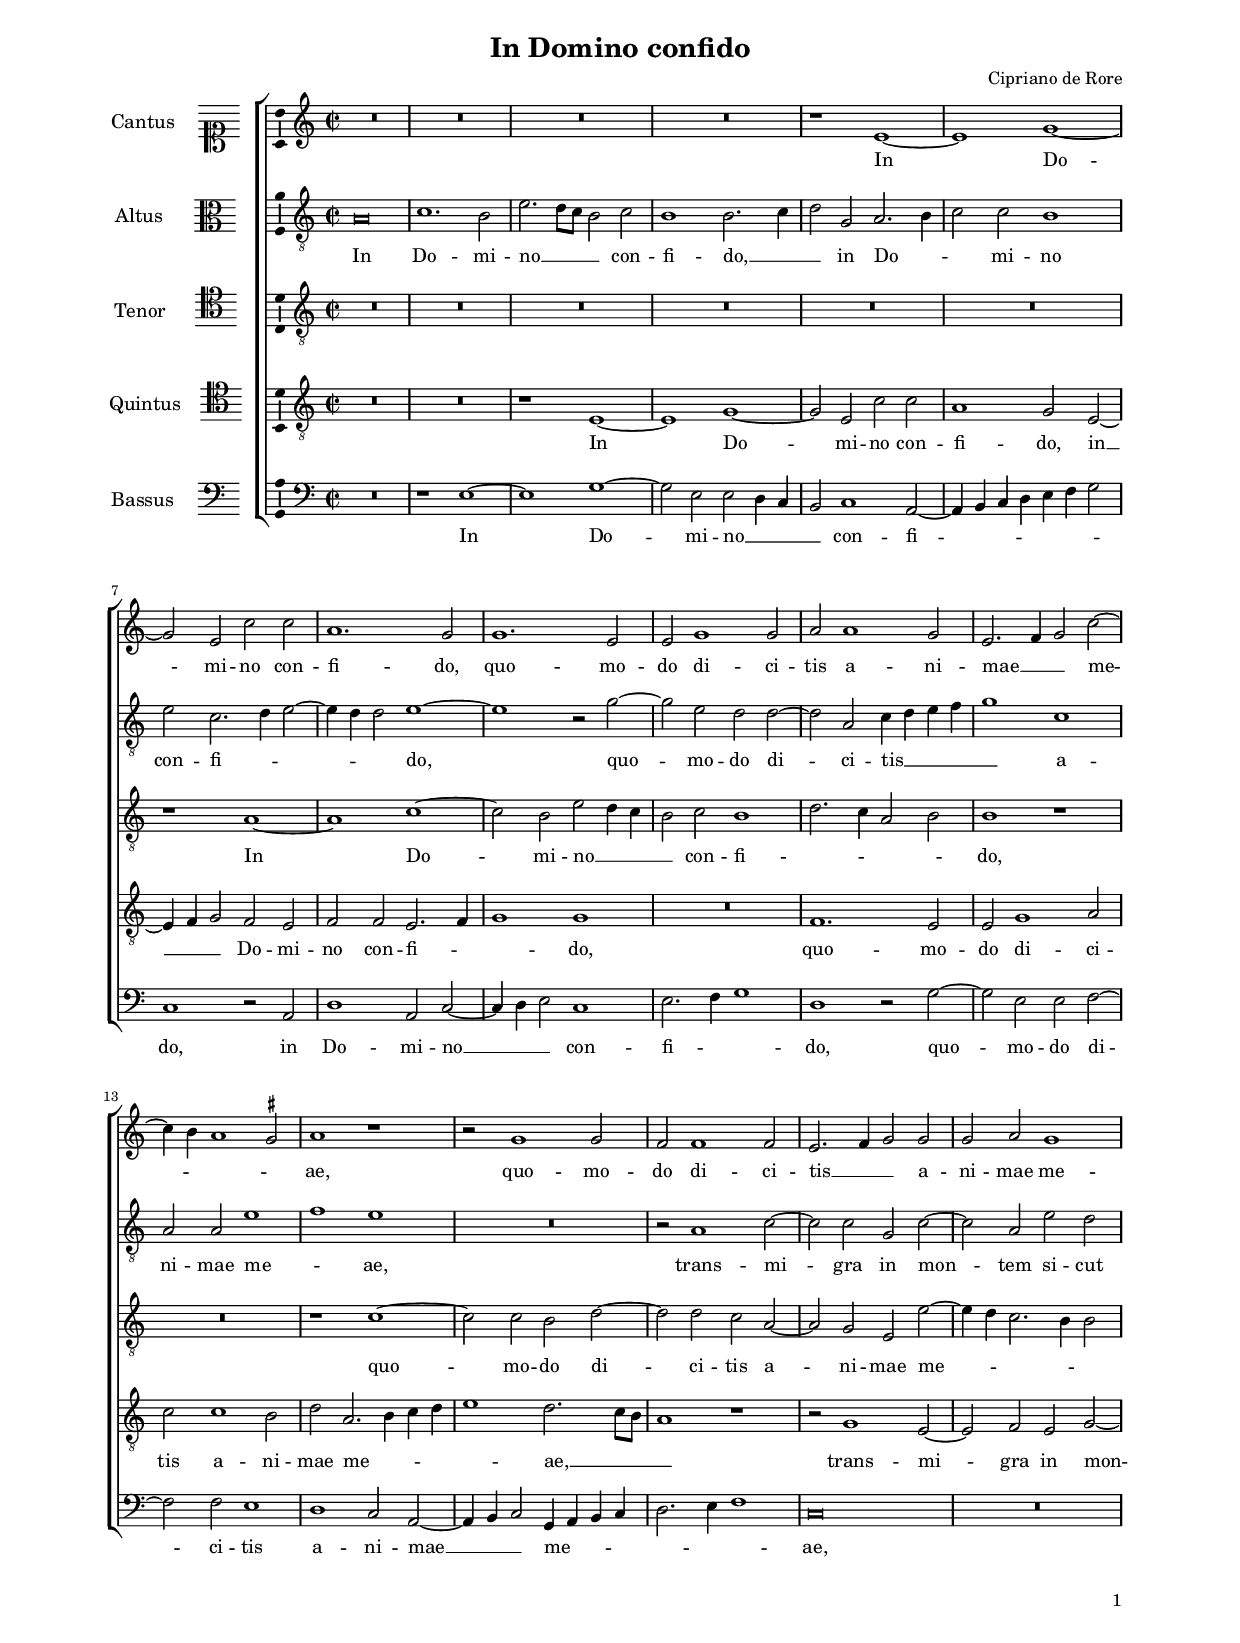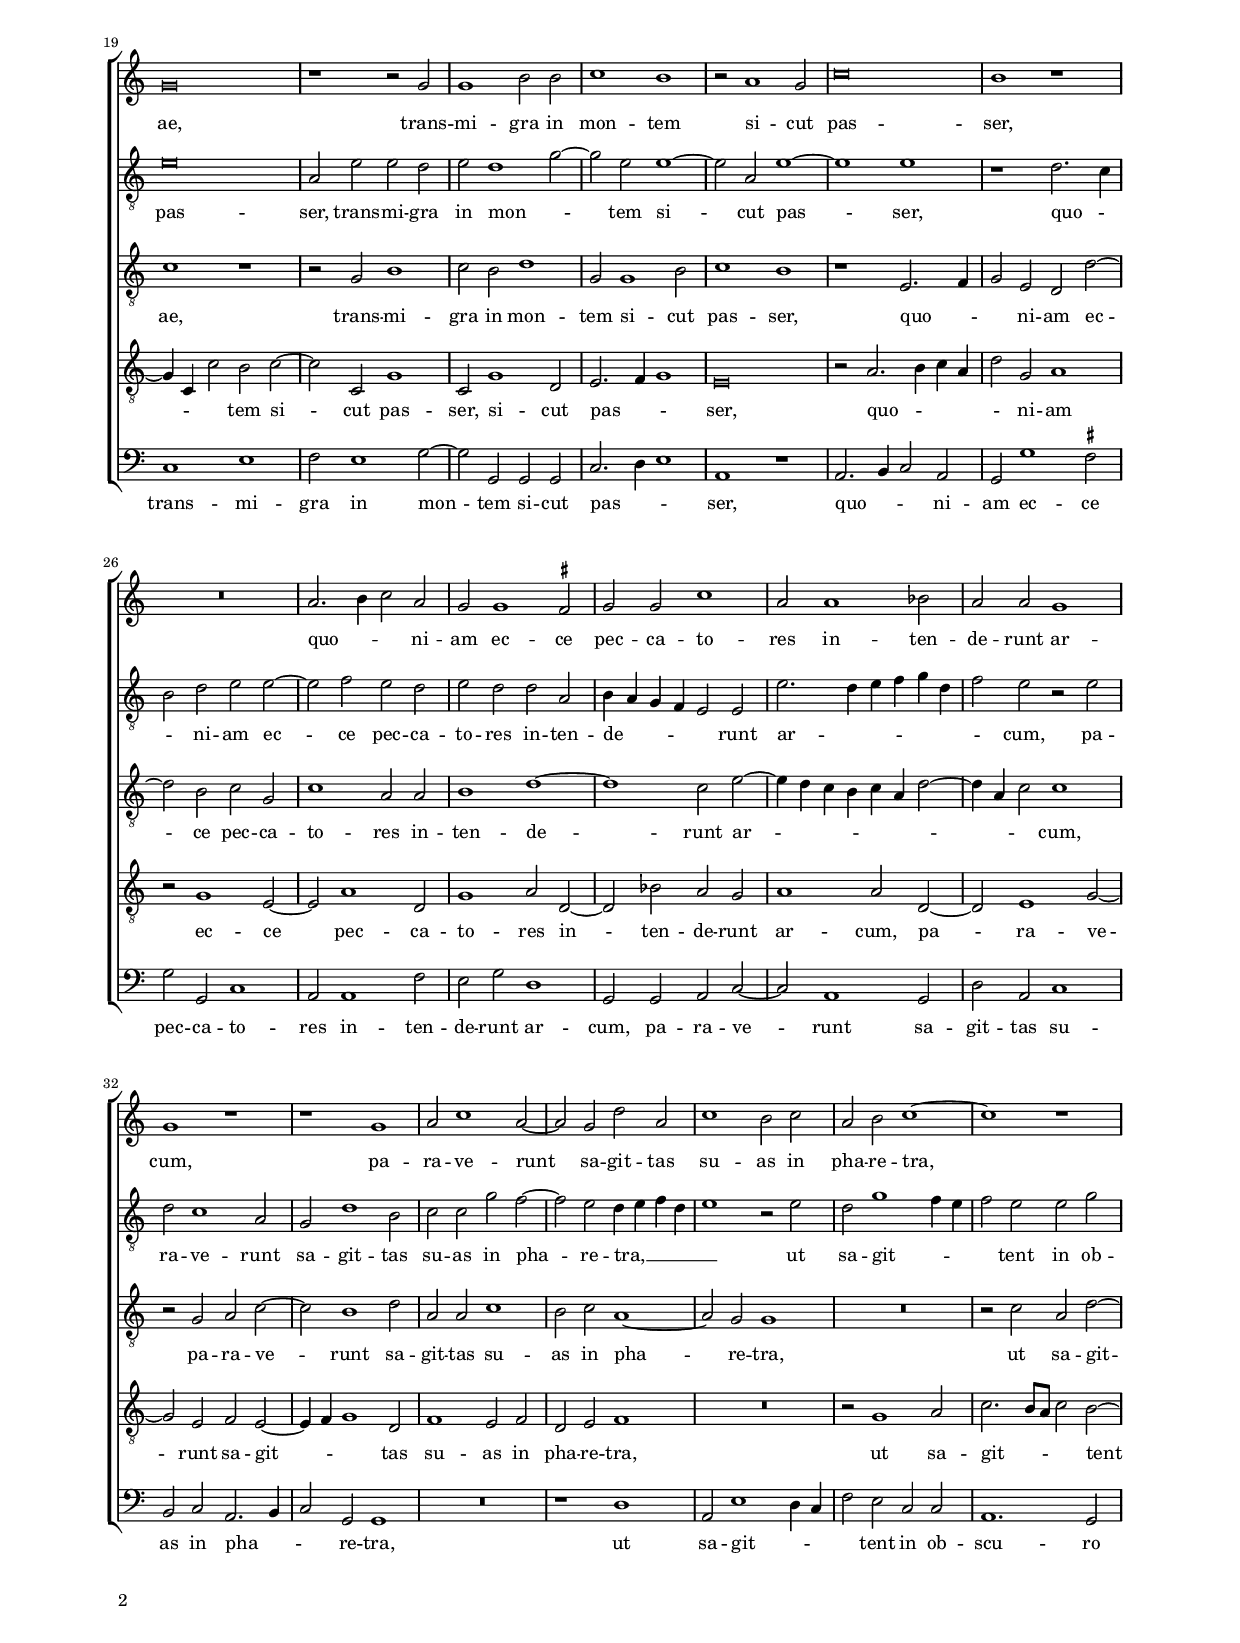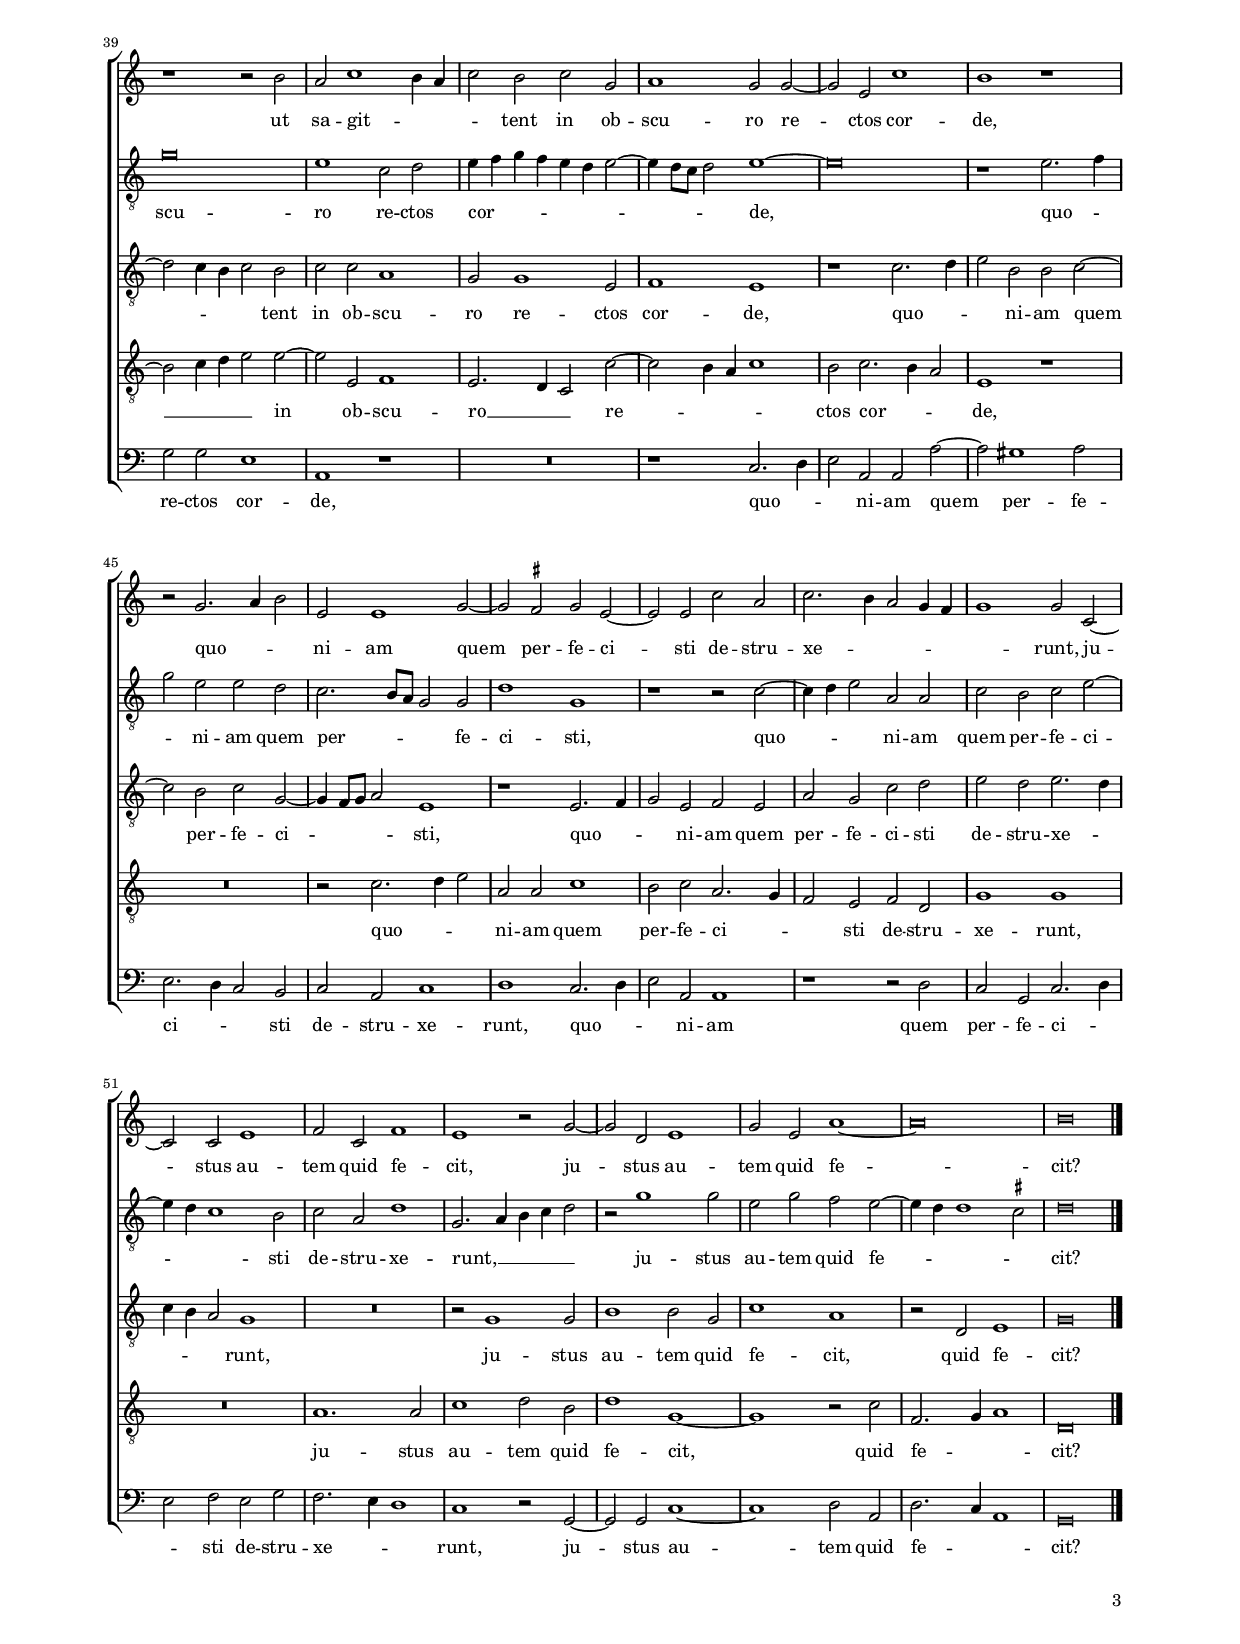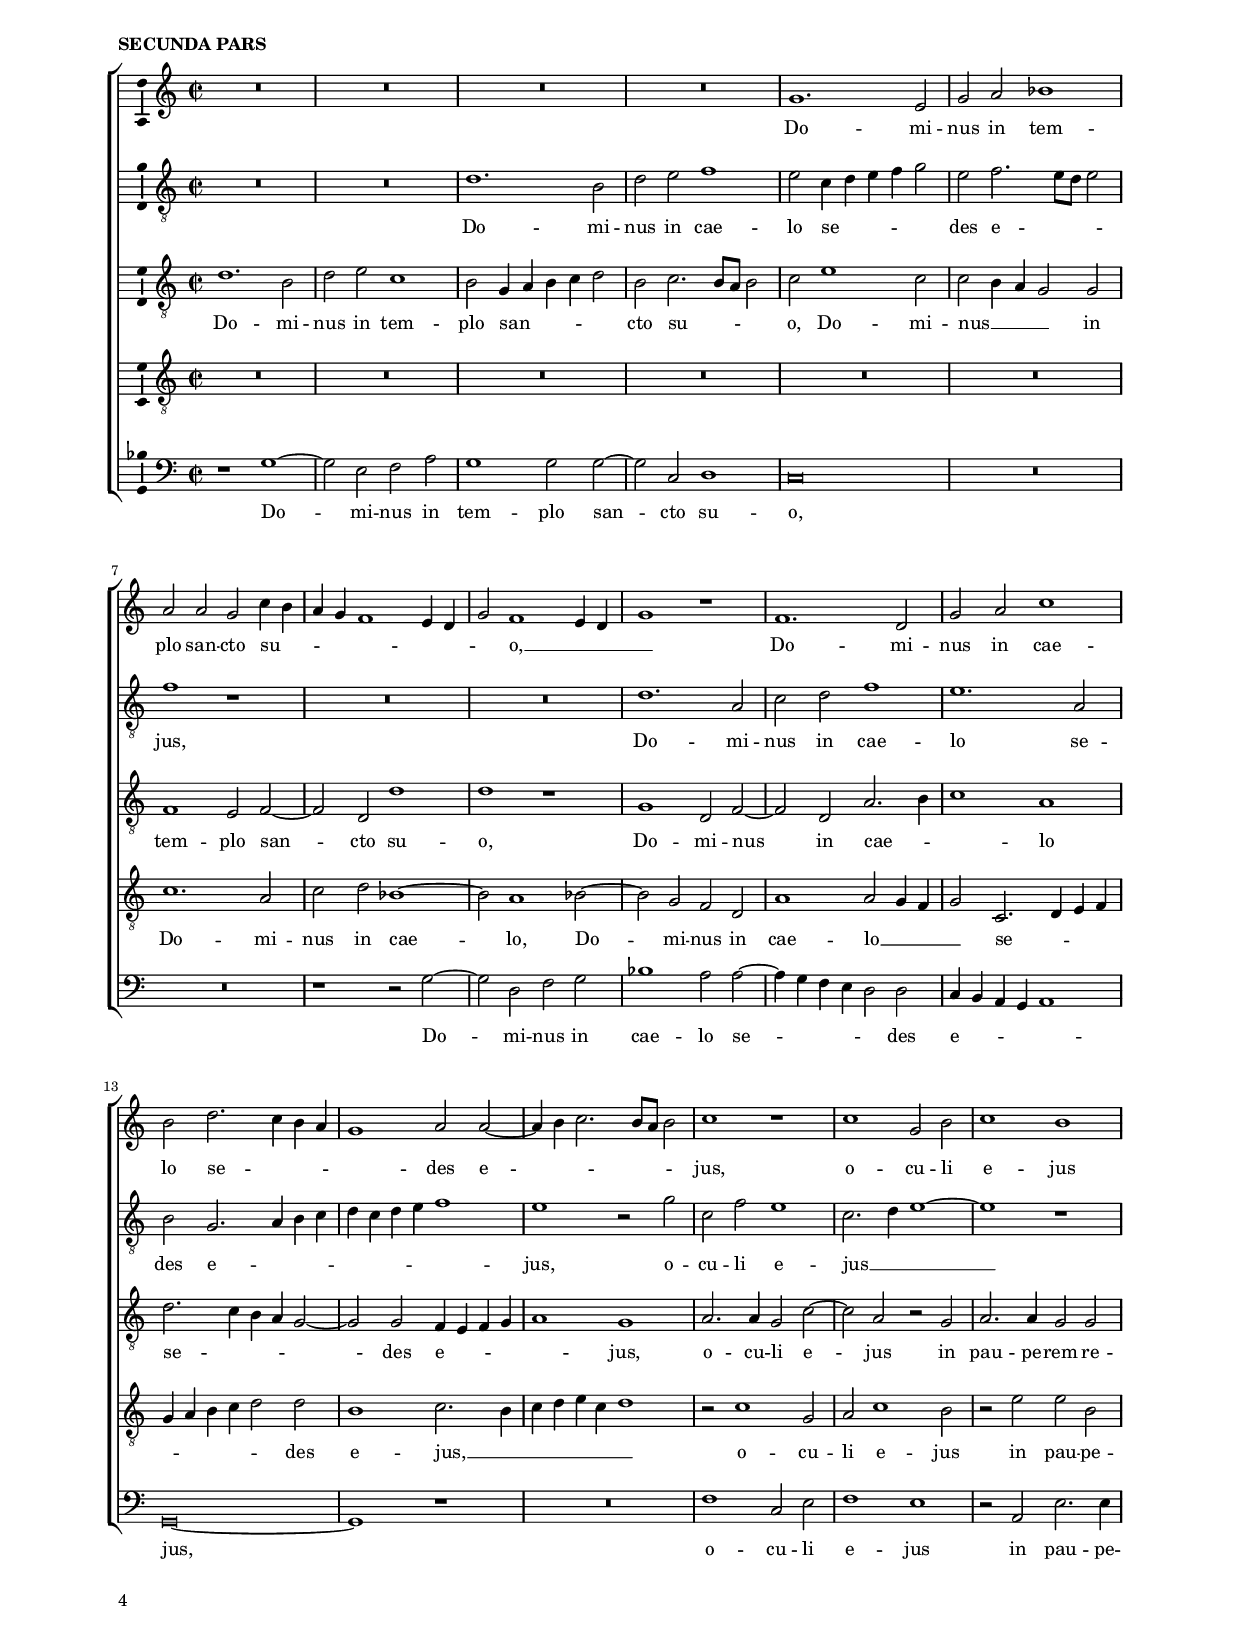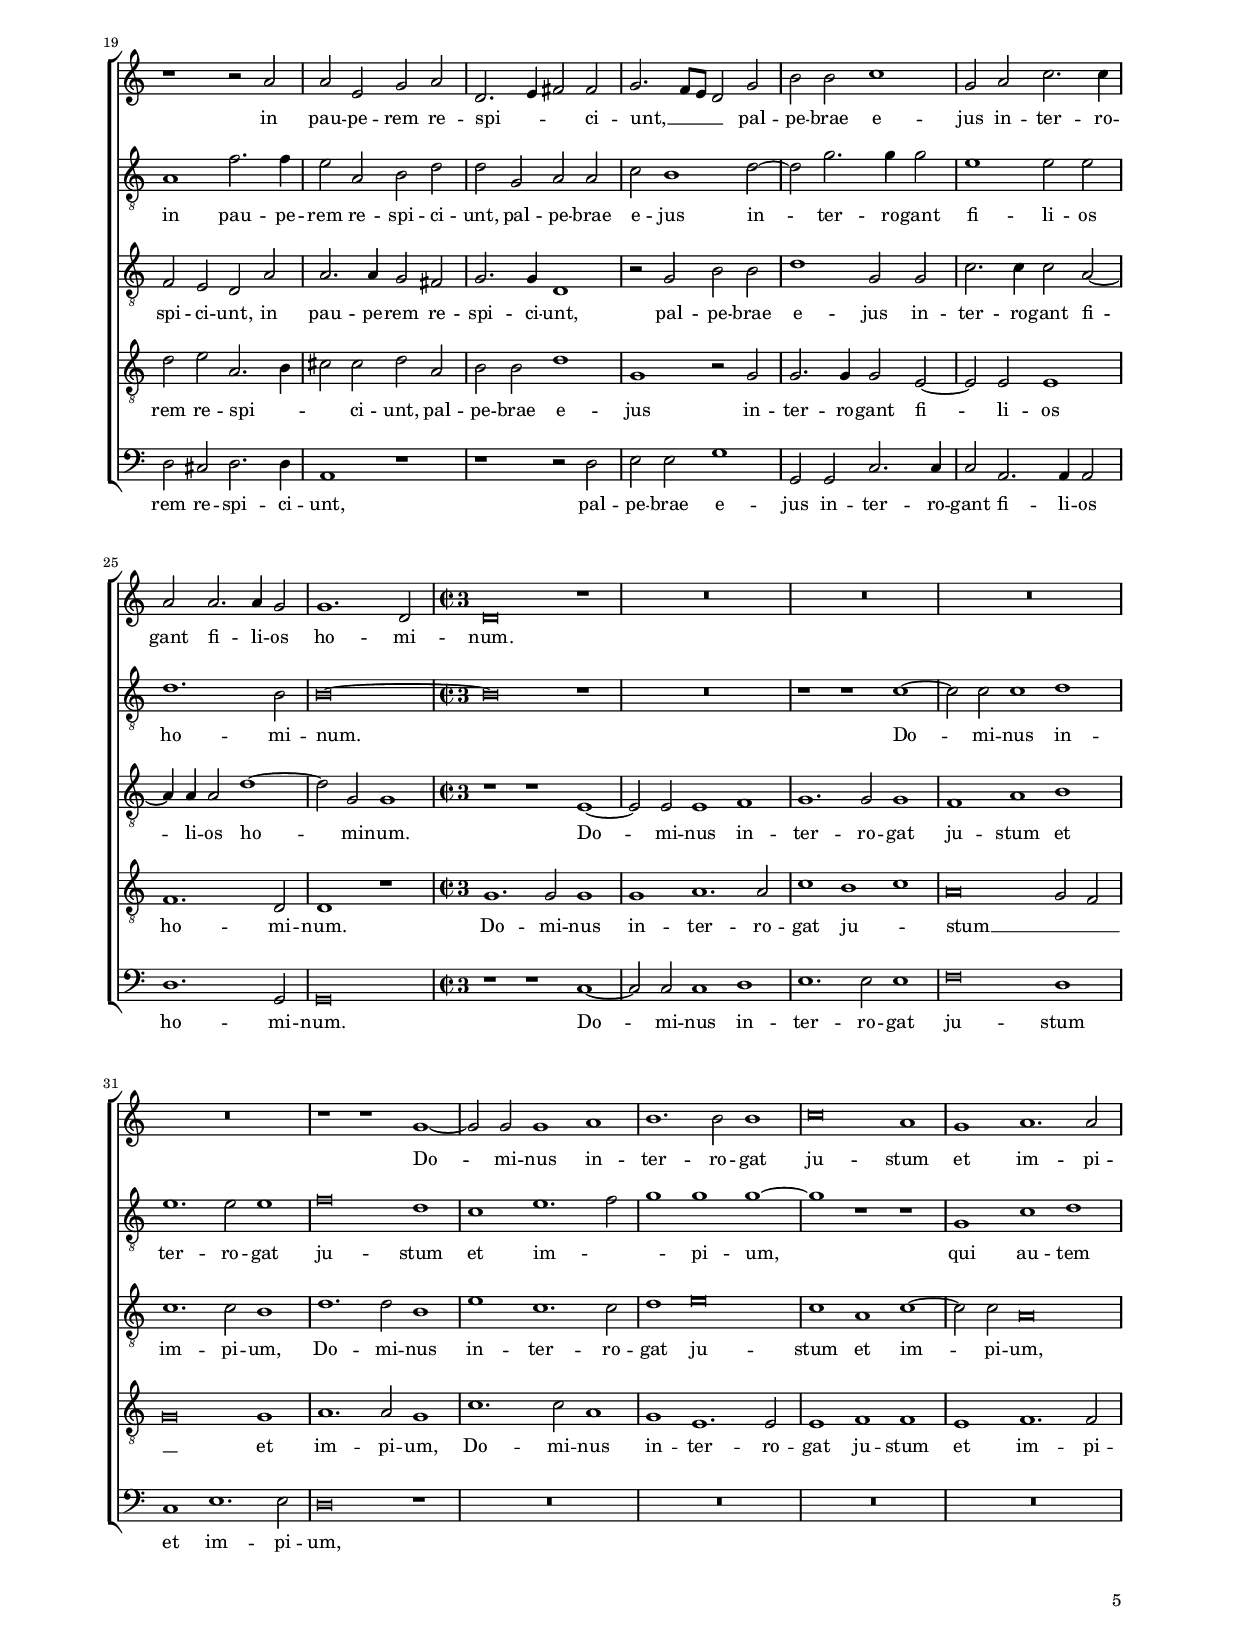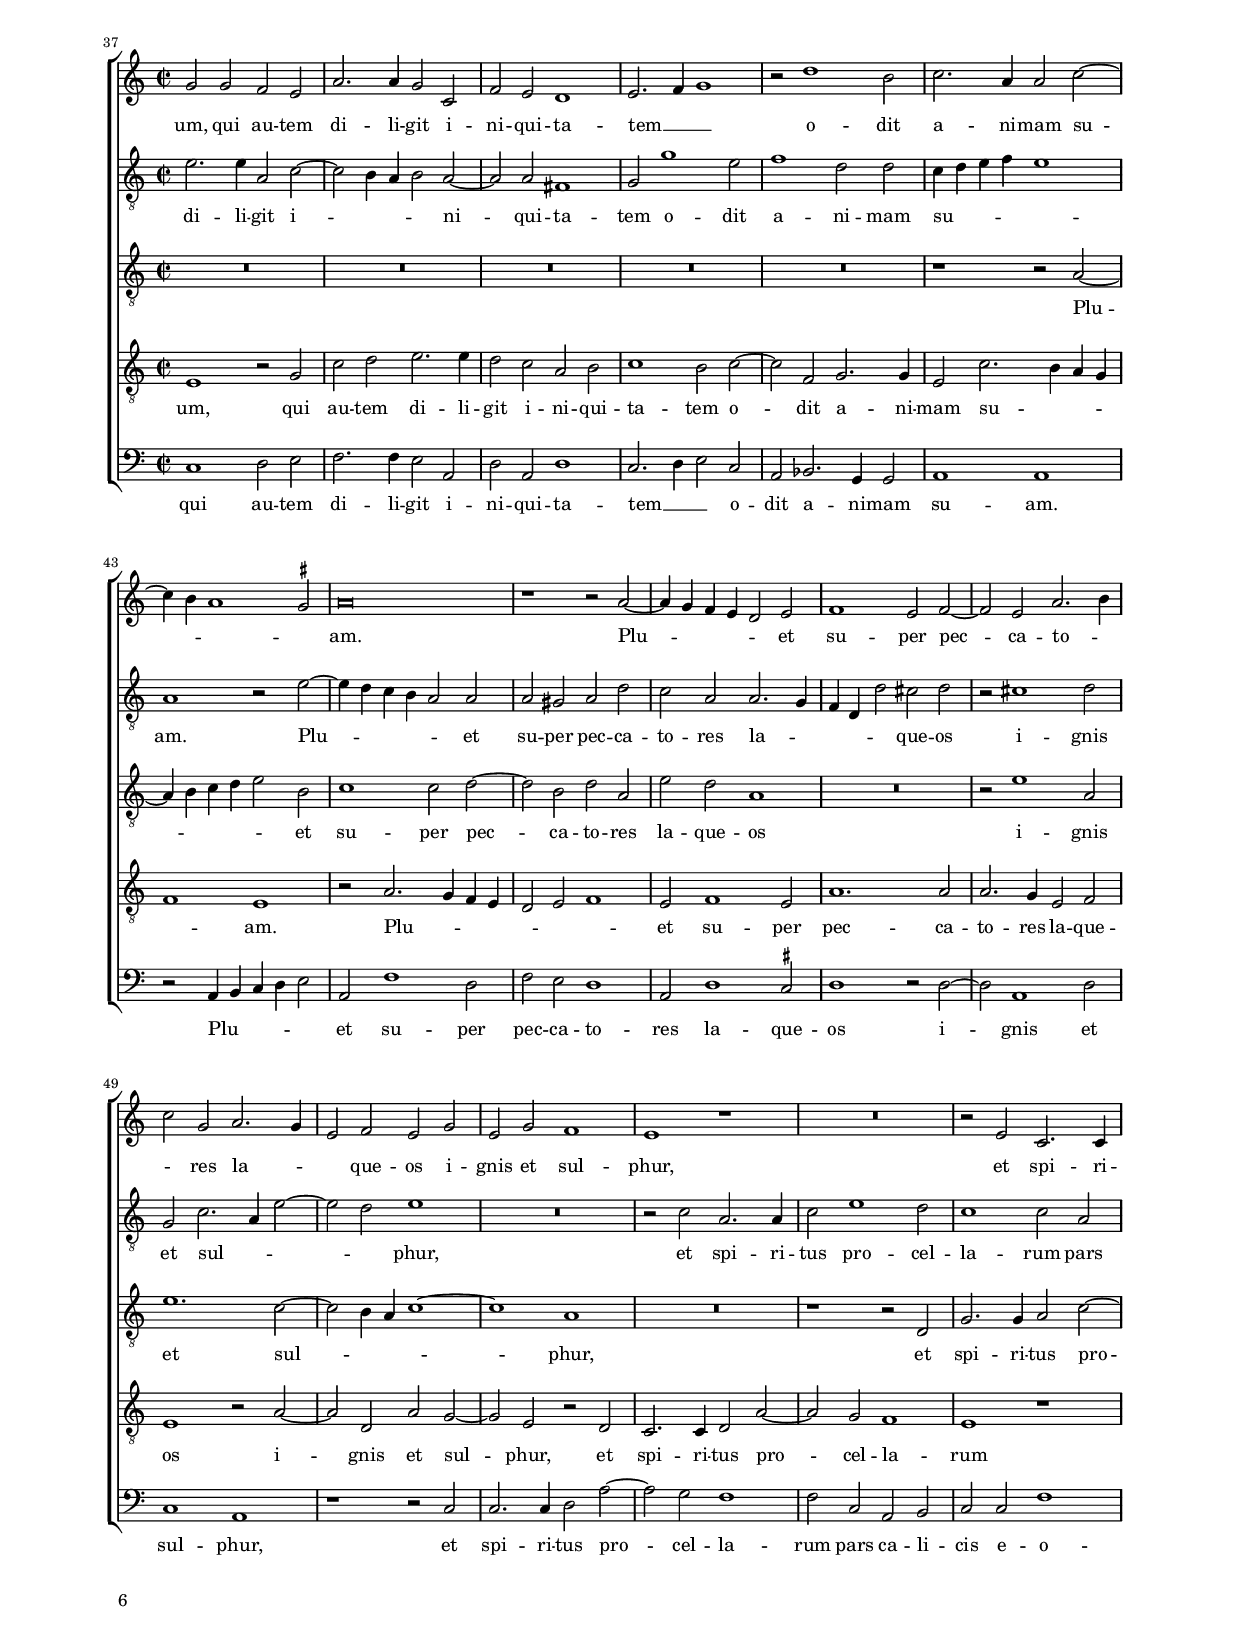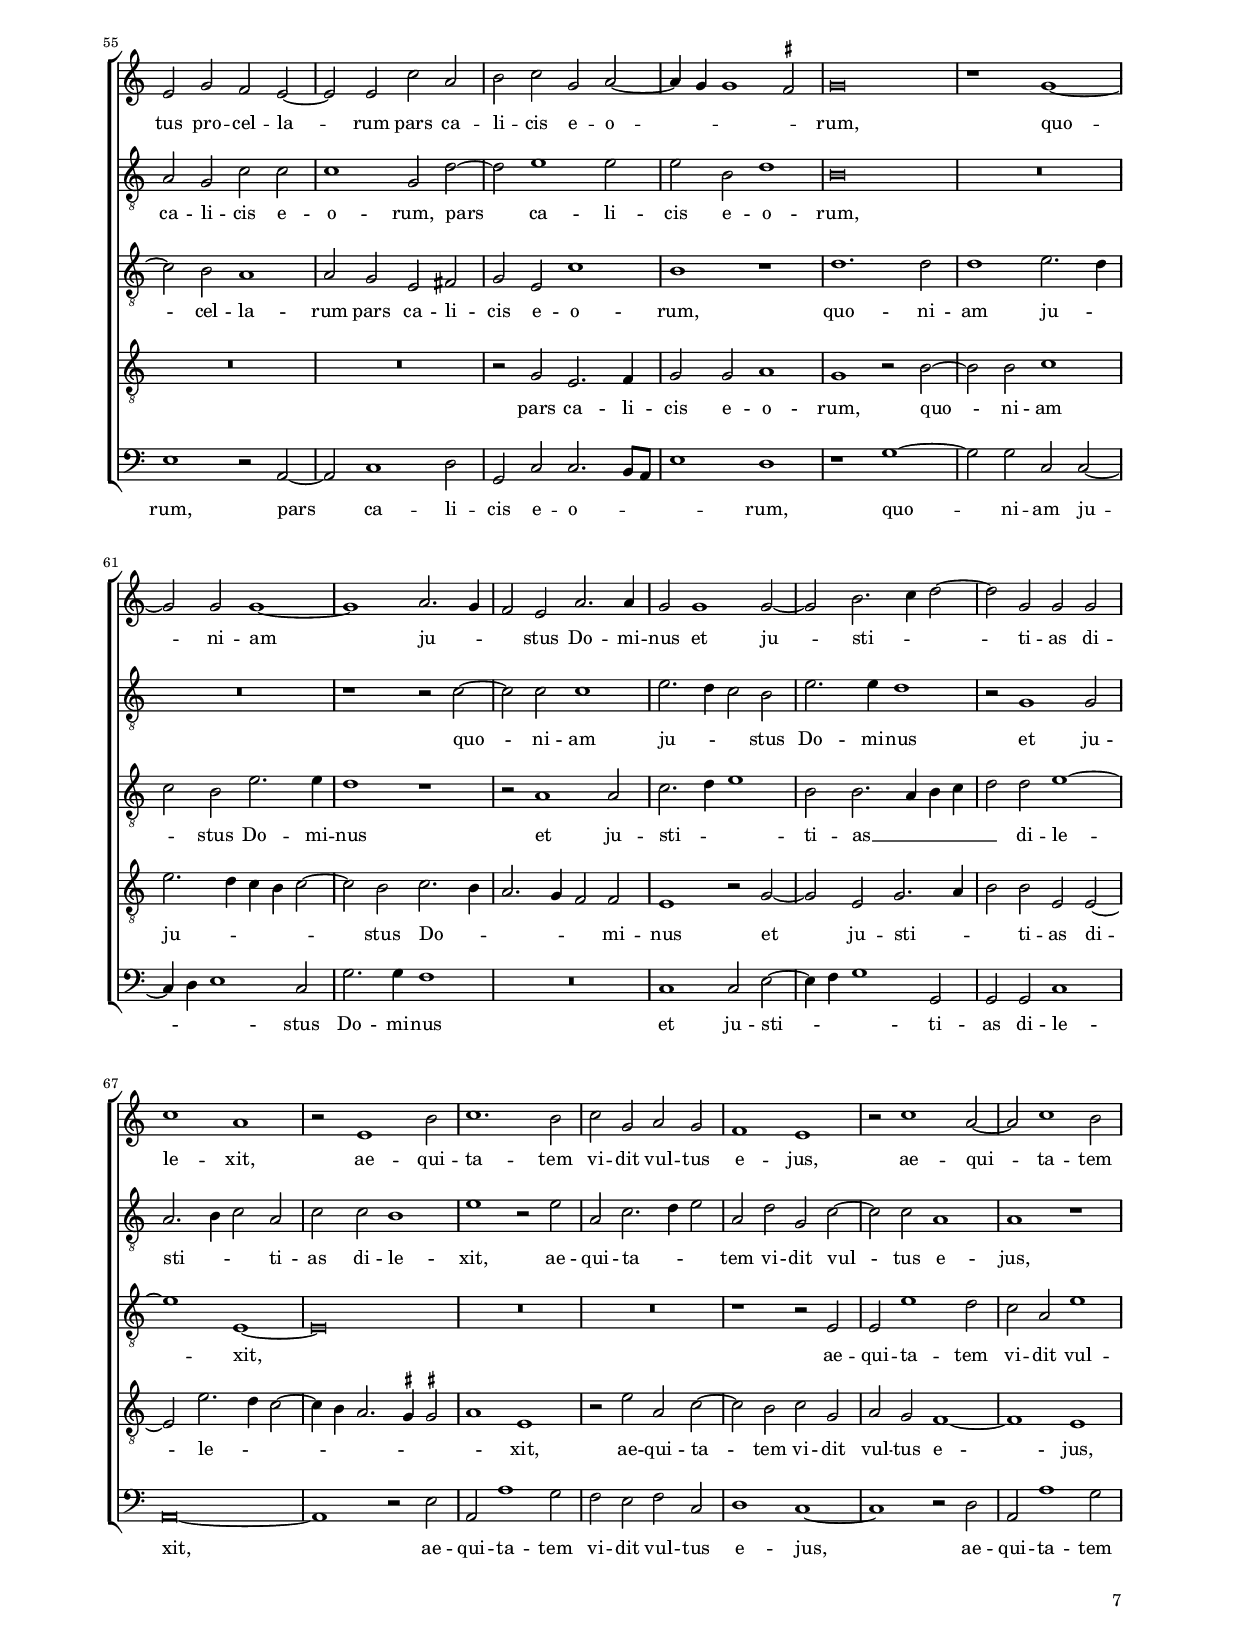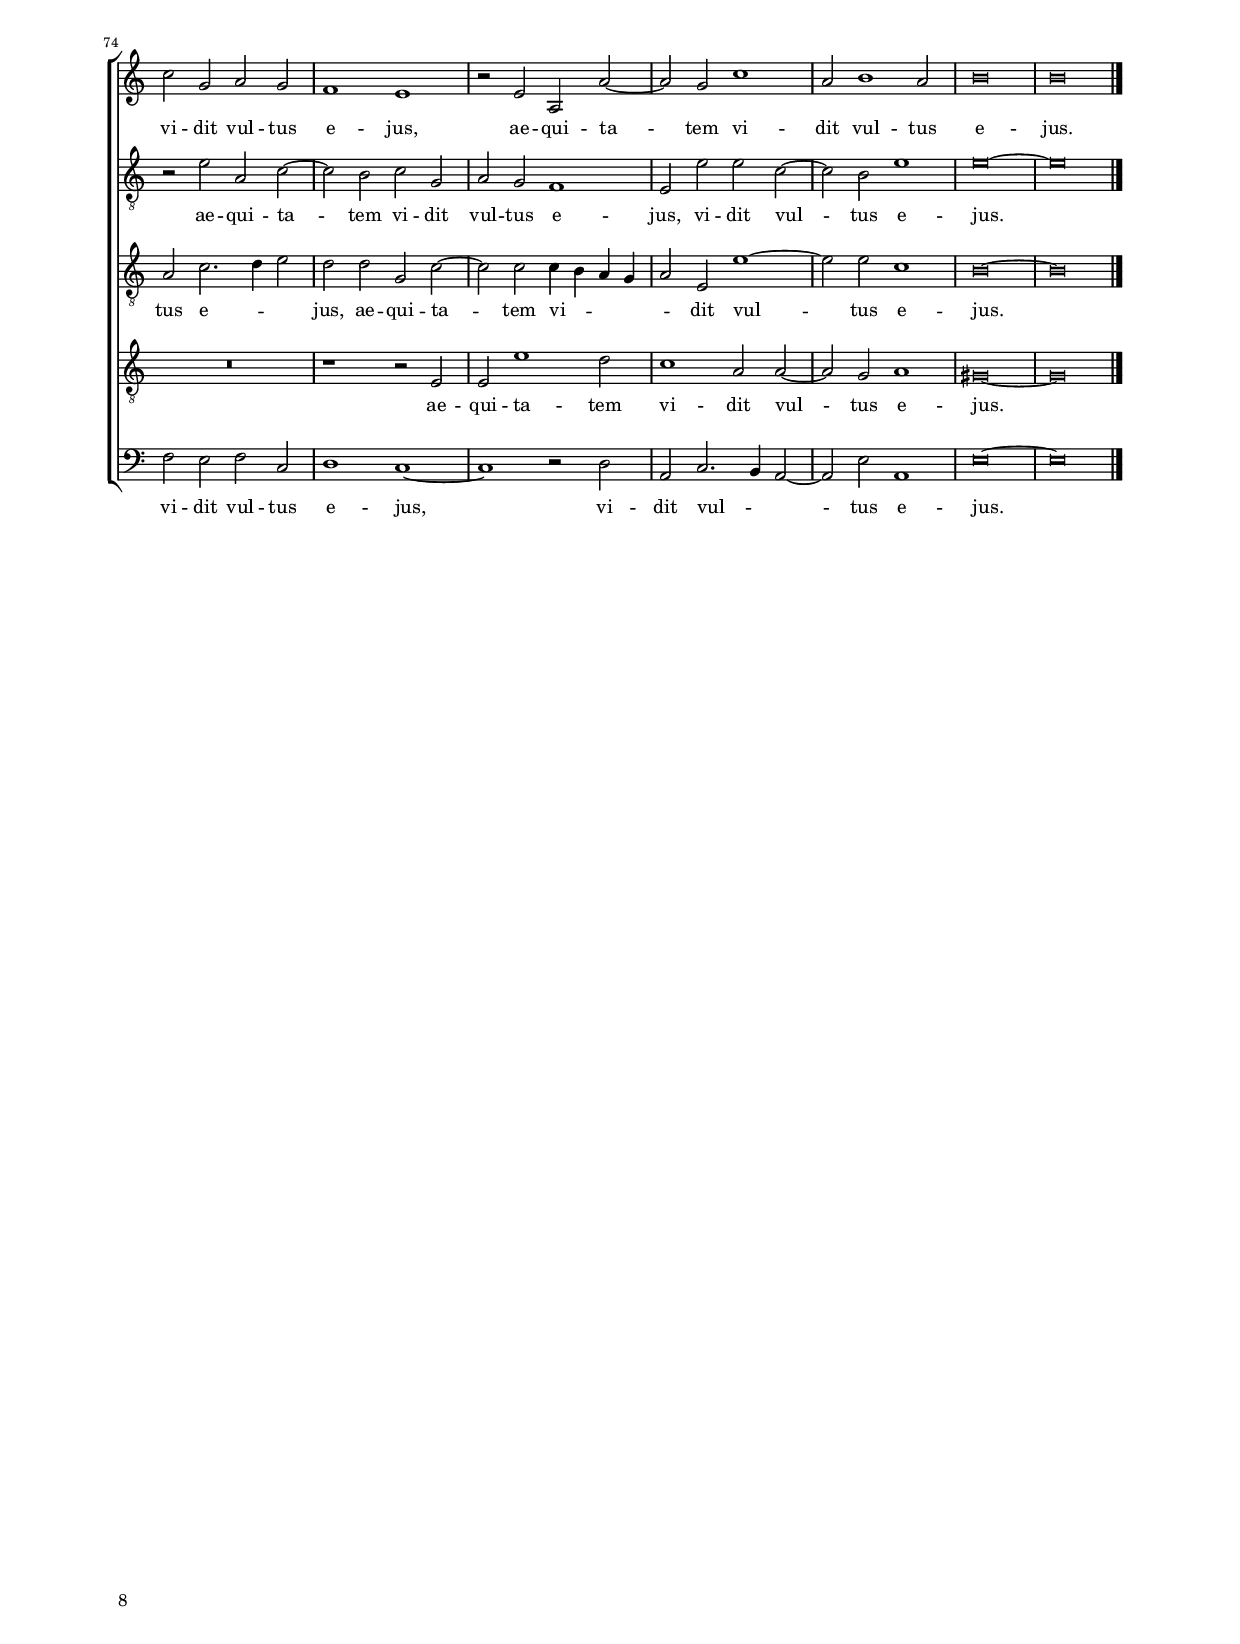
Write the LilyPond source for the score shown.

\header
{
  title="In Domino confido"
  composer="Cipriano de Rore"
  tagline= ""
}

\version "2.20.0"
\language deutsch
#(set-global-staff-size 15)
% #(set-default-paper-size "letter")
#(ly:set-option 'point-and-click #f)

	
	ficta = { \once \set suggestAccidentals = ##t }
	
	forget = #(define-music-function (music) (ly:music?) #{
		\accidentalStyle forget
		$music
		\accidentalStyle default
		#})
	
CutCThree = {
    %\newSpacingSection
    %\override Score.SpacingSpanner.common-shortest-duration = #(ly:make-moment 1 2)
  \once \override Staff.TimeSignature.stencil = #ly:text-interface::print
  \once \override Staff.TimeSignature.text =
    \markup {
      \override #'(baseline-skip . 2)
      \number {\musicglyph #"timesig.C22" \vcenter "3" }
    }
  \time 3/1
}
    

\paper
	{
	top-margin = 1.8 \cm
	bottom-margin = 1.2 \cm
	left-margin = 2 \cm
	right-margin = 2 \cm
	ragged-bottom = ##f
	ragged-last-bottom = ##t
	print-page-number = ##f
	score-system-spacing = #'((basic-distance . 16) (minimum-distance . 14) (padding . 5) (strechability . 150))
	system-system-spacing = #'((basic-distance . 16) (minimum-distance . 14) (padding . 5) (strechability . 150))
    oddFooterMarkup=\markup   \fill-line { "" \fromproperty #'page:page-number-string }
    evenFooterMarkup=\markup  \fill-line { \fromproperty #'page:page-number-string "" }
    last-bottom-spacing = #'((basic-distance . 12) (minimum-distance . 7) (padding . 4))
%	systems-per-page = 3
%	page-count = 6
%	min-systems-per-page = 3
	}

global = {
    % \set Staff.autoBeaming = ##f
	\key c \major
	\time 2/2 \set Score.measureLength = #(ly:make-moment 2/1)
    \set Score.tempoHideNote = ##t
    \tempo 2 = 90
    \skip 1*2*57 \bar "|."
	}
	

incipitcantus = \markup { \score {
	{
	\set Staff.instrumentName = \markup { \fontsize #1 "Cantus" }
	\key c \major
	\clef soprano
	s4 \bar ""
	}
	\layout  {
	raggedright = ##t
	indent = 1.8 \cm
	line-width = 2.5 \cm
	\context { \Staff \remove Time_signature_engraver }
	\override Staff.Clef.Y-extent = #'(0 . 0)
	}} \hspace #1 }
      
      
incipitaltus = \markup { \score {
	{
	\set Staff.instrumentName = \markup { \fontsize #1 "Altus" }
	\key c \major
	\clef alto
	s4 \bar ""
	}
	\layout  {
	raggedright = ##t
	indent = 1.8 \cm
	line-width = 2.5 \cm
	\context { \Staff \remove Time_signature_engraver }
	\override Staff.Clef.Y-extent = #'(0 . 0)
	}} \hspace #1 }


incipittenor = \markup { \score {
	{
	\set Staff.instrumentName = \markup { \fontsize #1 "Tenor" }
	\key c \major
	\clef tenor
	s4 \bar ""
	}
	\layout  {
	raggedright = ##t
	indent = 1.8 \cm
	line-width = 2.5 \cm
	\context { \Staff \remove Time_signature_engraver }
	\override Staff.Clef.Y-extent = #'(0 . 0)
	}} \hspace #1 }
      
      
incipitquintus = \markup { \score {
	{
	\set Staff.instrumentName = \markup { \fontsize #1 "Quintus" }
	\key c \major
	\clef tenor
	s4 \bar ""
	}
	\layout  {
	raggedright = ##t
	indent = 1.8 \cm
	line-width = 2.5 \cm
	\context { \Staff \remove Time_signature_engraver }
	\override Staff.Clef.Y-extent = #'(0 . 0)
	}} \hspace #1 }
      
      
incipitbassus = \markup { \score {
	{
	\set Staff.instrumentName = \markup { \fontsize #1 "Bassus" }
	\key c \major
	\clef bass
	s4 \bar ""
	}
	\layout  {
	raggedright = ##t
	indent = 1.8 \cm
	line-width = 2.5 \cm
	\context { \Staff \remove Time_signature_engraver }
	\override Staff.Clef.Y-extent = #'(0 . 0)
	}} \hspace #1 }


cantus =  \relative c''
	{
	R\breve
	R\breve
	R\breve
	R\breve
%5
	r1 e,~ |
	e1 g~
	g2 e c' c
	a1. g2
	g1. e2
%10
	e2 g1 g2 |
	a2 a1 g2
	e2. f4 g2 c~
	c4 h a1 \ficta gis2
	a1 r
%15
	r2 g1 g2 |
	f2 f1 f2
	e2. f4 g2 g
	g2 a g1
	g\breve
%20
	r1 r2 g |
	g1 h2 h
	c1 h
	r2 a1 g2
	c\breve
%25
	h1 r |
	R\breve
	a2. h4 c2 a
	g2 g1 \ficta fis2
	g2 g c1
%30
	a2 a1 b2 |
	a2 a g1
	g1 r
	r1 g
	a2 c1 a2~
%35
	a2 g d' a |
	c1 h2 c
	a2 h c1~
	c1 r
	r1 r2 h
%40
	a2 c1 h4 a |
	c2 h c g
	a1 g2 g~
	g2 e c'1
	h1 r
%45
	r2 g2. a4 h2 |
	e,2 e1 g2~
	g2 \ficta fis g2 e~
	e2 e c' a
	c2. h4 a2 g4 f
%50
	g1 g2 c,~ |
	c2 c e1
	f2 c f1
	e1 r2 g~
	g2 d e1
%55
	g2 e a1~ |
	a\breve
	h\breve |
	}


altus =  \relative c'
    {
	a\breve
	c1. h2
	e2. d8 c h2 c
	h1 h2. c4
%5
	d2 g, a2. h4 |
	c2 c h1
	e2 c2. d4 e2~
	e4 d d2 e1~
	e1 r2 g~
%10
	g2 e d d~ |
	d2 a c4 d e f
	g1 c,
	a2 a e'1
	f1 e
%15
	R\breve |
	r2 a,1 c2~
	c2 c g c~
	c2 a e' d
	e\breve
%20
	a,2 e' e d |
	e2 d1 g2~
	g2 e e1~
	e2 a, e'1~
	e1 e
%25
	r1 d2. c4 |
	h2 d e e~
	e2 f e d
	e2 d d a
	h4 a g f e2 e
%30
	e'2. d4 e f g d |
	f2 e r e
	d2 c1 a2
	g2 d'1 h2
	c2 c g' f~
%35
	f2 e d4 e f d |
	e1 r2 e
	d2 g1 f4 e
	f2 e e g
	g\breve
%40
	e1 c2 d |
	e4 f g f e d e2~
	e4 d8 c d2 e1~
	e\breve
	r1 e2. f4
%45
	g2 e e d |
	c2. h8 a g2 g
	d'1 g,
	r1 r2 c~
	c4 d e2 a, a
%50
	c2 h c e~ |
	e4 d c1 h2
	c2 a d1
	g,2. a4 h c d2
	r2 g1 g2
%55
	e2 g f e~ |
	e4 d d1 \ficta cis2
	d\breve |
	}


tenor =  \relative c'
	{
	R\breve
	R\breve
	R\breve
	R\breve
%5
	R\breve |
	R\breve
	r1 a~
	a1 c~
	c2 h e d4 c
%10
	h2 c h1 |
	d2. c4 a2 h
	h1 r
	R\breve
	r1 c~
%15
	c2 c h d~ |
	d2 d c a~
	a2 g e e'~
	e4 d c2. h4 h2
	c1 r
%20
	r2 g h1 |
	c2 h d1
	g,2 g1 h2
	c1 h
	r1 e,2. f4
%25
	g2 e d d'~ |
	d2 h c g
	c1 a2 a
	h1 d~
	d1 c2 e~
%30
	e4 d c h c a d2~ |
	d4 a c2 c1
	r2 g a c~
	c2 h1 d2
	a2 a c1
%35
	h2 c a1~ |
	a2 g g1
	R\breve
	r2 c a d~
	d2 c4 h c2 h
%40
	c2 c a1 |
	g2 g1 e2
	f1 e
	r1 c'2. d4
	e2 h h c~
%45
	c2 h c g~ |
	g4 f8 g a2 e1
	r1 e2. f4
	g2 e f e
	a2 g c d
%50
	e2 d e2. d4 |
	c4 h a2 g1
	R\breve
	r2 g1 g2
	h1 h2 g
%55
	c1 a |
	r2 d, e1
	g\breve |
	}


quintus  =  \relative c'
	{
	R\breve
	R\breve
	r1 e,~
	e1 g~
%5
	g2 e c' c |
	a1 g2 e~
	e4 f g2 f e
	f2 f e2. f4
	g1 g
%10
	R\breve |
	f1. e2
	e2 g1 a2
	c2 c1 h2
	d2 a2. h4 c d
%15
	e1 d2. c8 h |
	a1 r
	r2 g1 e2~
	e2 f e g~
	g4 c, c'2 h c~
%20
	c2 c, g'1 |
	c,2 g'1 d2
	e2. f4 g1
	e\breve
	r2 a2. h4 c a
%25
	d2 g, a1 |
	r2 g1 e2~
	e2 a1 d,2
	g1 a2 d,~
	d2 b' a g
%30
	a1 a2 d,~ |
	d2 e1 g2~
	g2 e f e~
	e4 f g1 d2
	f1 e2 f
%35
	d2 e f1 |
	R\breve
	r2 g1 a2
	c2. h8 a c2 h~
	h2 c4 d e2 e~
%40
	e2 e, f1 |
	e2. d4 c2 c'2~
	c2 h4 a c1
	h2 c2. h4 a2
	e1 r
%45
	R\breve |
	r2 c'2. d4 e2
	a,2 a c1
	h2 c a2. g4
	f2 e f d
%50
	g1 g |
	R\breve
	a1. a2
	c1 d2 h
	d1 g,~
%55
	g1 r2 c |
	f,2. g4 a1
	d,\breve |
	}


bassus  =  \relative c
	{
	R\breve
	r1 e~
	e1 g~
	g2 e e d4 c
%5
	h2 c1 a2~ |
	a4 h c d e f g2
	c,1 r2 a
	d1 a2 c~
	c4 d e2 c1
%10
	e2. f4 g1 |
	d1 r2 g~
	g2 e e f~
	f2 f e1
	d1 c2 a~
%15
	a4 h c2 g4 a h c |
	d2. e4 f1
	c\breve
	R\breve
	c1 e
%20
	f2 e1 g2~ |
	g2 g, g g
	c2. d4 e1
	a,1 r
	a2. h4 c2 a
%25
	g2 g'1 \ficta fis2 |
	g2 g, c1
	a2 a1 f'2
	e2 g d1
	g,2 g a c~
%30
	c2 a1 g2 |
	d'2 a c1
	h2 c a2. h4
	c2 g g1
	R\breve
%35
	r1 d' |
	a2 e'1 d4 c
	f2 e c c
	a1. g2
	g'2 g e1
%40
	a,1 r |
	R\breve
	r1 c2. d4
	e2 a, a a'~
	a2 gis1 a2
%45
	e2. d4 c2 h |
	c2 a c1
	d1 c2. d4
	e2 a, a1
	r1 r2 d
%50
	c2 g c2. d4 |
	e2 f e g
	f2. e4 d1
	c1 r2 g~
	g2 g c1~
%55
	c1 d2 a |
	d2. c4 a1
	g\breve |
	}


lyricscantus = \lyricmode {
	In Do -- mi -- no con -- fi -- do,
    quo -- mo -- do di -- ci -- tis a -- ni -- mae __ _ _ me -- _ _ _ ae,
    quo -- mo -- do di -- ci -- tis __ _ _ a -- ni -- mae me -- ae,
    trans -- mi -- gra in mon -- tem si -- cut pas -- ser,
    quo -- _ _ ni -- am ec -- ce pec -- ca -- to -- res in -- ten -- de -- runt ar -- cum,
    pa -- ra -- ve -- runt sa -- git -- tas su -- as in pha -- re -- tra,
    ut sa -- git -- _ _ _ tent in ob -- scu -- ro re -- ctos cor -- de,
    quo -- _ _ ni -- am quem per -- fe -- ci -- sti de -- stru -- xe -- _ _ _ _ _ runt,
    ju -- stus au -- tem quid fe -- cit,
    ju -- stus au -- tem quid fe -- cit?
	}


lyricsaltus = \lyricmode {
	In Do -- mi -- no __ _ _ _ con -- fi -- do, __ _ _
    in Do -- _ _ mi -- no con -- fi -- _ _ _ _ do,
    quo -- mo -- do di -- ci -- tis __ _ _ _ _ a -- ni -- mae me -- _ ae,
    trans -- mi -- gra in mon -- tem si -- cut pas -- ser,
    trans -- mi -- gra in mon -- _ tem si -- cut pas -- ser,
    quo -- _ _ ni -- am ec -- ce pec -- ca -- to -- res in -- ten -- de -- _ _ _ _ runt ar -- _ _ _ _ _ _ cum,
    pa -- ra -- ve -- runt sa -- git -- tas su -- as in pha -- re -- tra, __ _ _ _ _
    ut sa -- git -- _ _ _ tent in ob -- scu -- ro re -- ctos cor -- _ _ _ _ _ _ _ _ _ de,
    quo -- _ _ ni -- am quem per -- _ _ _ fe -- ci -- sti,
    quo -- _ _ ni -- am quem per -- fe -- ci -- _ _ sti de -- stru -- xe -- runt, __ _ _ _ _
    ju -- stus au -- tem quid fe -- _ _ _ cit?
	}


lyricstenor = \lyricmode {
	In Do -- mi -- no __ _ _ _ con -- fi -- _ _ _ _ do,
    quo -- mo -- do di -- ci -- tis a -- ni -- mae me -- _ _ _ _ ae,
    trans -- mi -- gra in mon -- tem si -- cut pas -- ser,
    quo -- _ _ ni -- am ec -- ce pec -- ca -- to -- res in -- ten -- de -- runt ar -- _ _ _ _ _ _ _ _ cum,
    pa -- ra -- ve -- runt sa -- git -- tas su -- as in pha -- re -- tra,
    ut sa -- git -- _ _ _ tent in ob -- scu -- ro re -- ctos cor -- de,
    quo -- _ _ ni -- am quem per -- fe -- ci -- _ _ _ sti,
    quo -- _ _ ni -- am quem per -- fe -- ci -- sti de -- stru -- xe -- _ _ _ _ runt,
    ju -- stus au -- tem quid fe -- cit,
    quid fe -- cit?
	}


lyricsquintus = \lyricmode {
	In Do -- mi -- no con -- fi -- do,
    in __ _ _ Do -- mi -- no con -- fi -- _ _ do,
    quo -- mo -- do di -- ci -- tis a -- ni -- mae me -- _ _ _ _ ae, __ _ _ _
    trans -- mi -- gra in mon -- _ _ tem si -- cut pas -- ser,
    si -- cut pas -- _ _ ser,
    quo -- _ _ _ _ ni -- am ec -- ce pec -- ca -- to -- res in -- ten -- de -- runt ar -- cum,
    pa -- ra -- ve -- runt sa -- git -- _ _ tas su -- as in pha -- re -- tra,
    ut sa -- git -- _ _ _ tent __ _ _ _ in ob -- scu -- ro __ _ _ re -- _ _ _ ctos cor -- _ _ de,
    quo -- _ _ ni -- am quem per -- fe -- ci -- _ _ sti de -- stru -- xe -- runt,
    ju -- stus au -- tem quid fe -- cit,
    quid fe -- _ _ cit?
	}


lyricsbassus = \lyricmode {
	In Do -- mi -- no __ _ _ _ con -- fi -- _ _ _ _ _ _ do,
    in Do -- mi -- no __ _ _ con -- fi -- _ _ do,
    quo -- mo -- do di -- ci -- tis a -- ni -- mae __ _ _ me -- _ _ _ _ _ _ ae,
    trans -- mi -- gra in mon -- tem si -- cut pas -- _ _ ser,
    quo -- _ _ ni -- am ec -- ce pec -- ca -- to -- res in -- ten -- de -- runt ar -- cum,
    pa -- ra -- ve -- runt sa -- git -- tas su -- as in pha -- _ _ re -- tra,
    ut sa -- git -- _ _ _ tent in ob -- scu -- ro re -- ctos cor -- de,
    quo -- _ _ ni -- am quem per -- fe -- ci -- _ _ sti de -- stru -- xe -- runt,
    quo -- _ _ ni -- am quem per -- fe -- ci -- _ _ sti de -- stru -- xe -- _ _ runt,
    ju -- stus au -- tem quid fe -- _ _ cit?
	}


\score
{  
	\transpose c c {
	\new ChoirStaff \with { \override StaffGrouper.staff-staff-spacing.basic-distance = #12 }
	<<

	\new Staff << \global
	\new Voice="v1" {
		\set Staff.instrumentName=\incipitcantus
		\set Staff.midiInstrument = "reed organ"
		\clef violin
		\cantus }
	\new Lyrics \lyricsto "v1" {\lyricscantus }
	>>


	\new Staff << \global
	\new Voice="v2" {
		\set Staff.instrumentName=\incipitaltus
		\set Staff.midiInstrument = "reed organ"
                \clef "G_8"
		\altus}
	\new Lyrics \lyricsto "v2" {\lyricsaltus }
	>>


	\new Staff << \global
	\new Voice="v3" {
		\set Staff.instrumentName=\incipittenor
		\set Staff.midiInstrument = "reed organ"
		\clef "G_8"
		\tenor }
	\new Lyrics \lyricsto "v3" {\lyricstenor }
	>>


	\new Staff << \global
	\new Voice="v5" {
		\set Staff.instrumentName=\incipitquintus
		\set Staff.midiInstrument = "reed organ"
		\clef "G_8"
		\quintus}
	\new Lyrics \lyricsto "v5" {\lyricsquintus }
	>>


	\new Staff << \global
	\new Voice="v4" {
		\set Staff.instrumentName=\incipitbassus
		\set Staff.midiInstrument = "reed organ"
		\clef bass
		\bassus }
	\new Lyrics \lyricsto "v4" {\lyricsbassus}
	>>

	>>
	} % transpose

	\layout
	{
	indent = 2.5 \cm
	\context { \Staff \override TimeSignature.break-visibility = #end-of-line-invisible }
	\context { \Lyrics \override VerticalAxisGroup.nonstaff-relatedstaff-spacing.padding = #1.4 }
%	\context { \Lyrics \override LyricText.font-size = #1 }
	\context { \Staff \consists "Ambitus_engraver" }
	\context { \Score \override BarNumber.padding = #2 }
	\context { \Voice \override NoteHead.style = #'baroque }
	}


\midi
	{
	}

}

%%%%%%%%%%%%%%%%%%%%  SECUNDA PARS %%%%%%%%%%%%%%%%%%%%


global = {
	\key c \major
	\time 2/2 \set Score.measureLength = #(ly:make-moment 2/1)
    \set Score.tempoHideNote = ##t
    \tempo 2 = 90
    \skip 1*2*26
    \CutCThree
    \tempo 1 = 135
    \skip 1*3*10
    \time 2/2 \set Score.measureLength = #(ly:make-moment 2/1)
    \tempo 2 = 90
    \skip 1*2*44 \bar "|."
	}


cantus =  \relative c''
	{
    R\breve    
	R\breve
	R\breve
	R\breve
%5
	g1. e2 |
	g2 a b1
	a2 a g c4 h
	a4 g f1 e4 d
	g2 f1 e4 d
%10
	g1 r |
	f1. d2
	g2 a c1
	h2 d2. c4 h a
	g1 a2 a~
%15
	a4 h c2. h8 a h2 |
	c1 r
	c1 g2 h
	c1 h
	r1 r2 a
%20
	a2 e g a |
	d,2. e4 fis2 fis
	g2. f8 e d2 g
	h2 h c1
	g2 a c2. c4
%25
	a2 a2. a4 g2 |
	g1. d2
% Triple time
	d\breve r1
	R\breve.
	R\breve.
%30
	R\breve. |
	R\breve.
	r1 r g~
	g2 g g1 a
	h1. h2 h1
%35
	c\breve a1 |
	g1 a1. a2
% End of triple time
	g2 g f e
	a2. a4 g2 c,
	f2 e d1 |
%40
    e2. f4 g1
	r2 d'1 h2
	c2. a4 a2 c~
	c4 h a1 \ficta gis2
	a\breve |
%45
    r1 r2 a~
	a4 g f e d2 e
	f1 e2 f~
	f2 e a2. h4
	c2 g a2. g4 |
%50
    e2 f e g
	e2 g f1
	e1 r
	R\breve
    r2 e c2. c4 |
%55
    e2 g f e~
	e2 e c' a
	h2 c g a~
	a4 g g1 \ficta fis2
	g\breve |
%60
    r1 g~
	g2 g g1~
	g1 a2. g4
	f2 e a2. a4
	g2 g1 g2~ |
%65
    g2 h2. c4 d2~
	d2 g, g g
	c1 a
	r2 e1 h'2
	c1. h2 |
%70
    c2 g a g
	f1 e
	r2 c'1 a2~
	a2 c1 h2
	c2 g a g |
%75
    f1 e
	r2 e a, a'~
	a2 g c1
	a2 h1 a2
	h\breve |
%80
    h\breve |
	}


altus =  \relative c'
    {
	R\breve
	R\breve
	d1. h2
	d2 e f1
%5
	e2 c4 d e f g2 |
	e2 f2. e8 d e2
	f1 r
	R\breve
	R\breve
%10
	d1. a2 |
	c2 d f1
	e1. a,2
	h2 g2. a4 h c
	d4 c d e f1
%15
	e1 r2 g |
	c,2 f e1
	c2. d4 e1~
	e1 r
	a,1 f'2. f4
%20
	e2 a, h d |
	d2 g, a a
	c2 h1 d2~
	d2 g2. g4 g2
	e1 e2 e
%25
	d1. h2 |
	h\breve~
% Triple time
	h\breve r1
	R\breve.
	r1 r c~
%30
	c2 c c1 d |
	e1. e2 e1
	f\breve d1
	c1 e1. f2
	g1 g g~
%35
	g1 r r |
	g,1 c d
% End of triple time
	e2. e4 a,2 c~
	c2 h4 a h2 a~
	a2 a fis1
%40
	g2 g'1 e2 |
	f1 d2 d
	c4 d e f e1
	a,1 r2 e'~
	e4 d c h a2 a
%45
	a2 gis a d |
	c2 a a2. g4
	f4 d d'2 cis d
	r2 cis1 d2
	g,2 c2. a4 e'2~
%50
	e2 d e1 |
	R\breve
	r2 c a2. a4
	c2 e1 d2
	c1 c2 a
%55
	a2 g c c |
	c1 g2 d'2~
	d2 e1 e2
	e2 h d1
	h\breve
%60
	R\breve |
	R\breve
	r1 r2 c2~
	c2 c c1
    e2. d4 c2 h
%65
	e2. e4 d1 |
    r2 g,1 g2
    a2. h4 c2 a
    c2 c h1
    e1 r2 e
%70
	a,2 c2. d4 e2 |
    a,2 d g,2 c2~
    c2 c2 a1
    a1 r1
    r2 e' a,2 c~
%75
	c2 h2 c2 g |
    a2 g f1
    e2 e' e2 c2~
    c2 h2 e1
	e\breve~ |
%80
	e\breve | 
	}


tenor =  \relative c'
	{
	d1. h2
	d2 e c1
	h2 g4 a h c d2
	h2 c2. h8 a h2
%5
	c2 e1 c2 |
	c2 h4 a g2 g
	f1 e2 f~
	f2 d d'1
	d1 r
%10
	g,1 d2 f~ |
	f2 d a'2. h4
	c1 a
	d2. c4 h a g2~
	g2 g f4 e f g
%15
	a1 g |
	a2. a4 g2 c~
	c2 a r g
	a2. a4 g2 g
	f2 e d a'
%20
	a2. a4 g2 fis |
	g2. g4 d1
	r2 g h h
	d1 g,2 g
	c2. c4 c2 a~
%25
	a4 a a2 d1~ |
	d2 g, g1
% Triple time
	r1 r e~
	e2 e e1 f
	g1. g2 g1
%30
	f1 a h |
	c1. c2 h1
	d1. d2 h1
	e1 c1. c2
	d1 e\breve
%35
	c1 a c~ |
	c2 c a\breve
% End of triple time
	R\breve
	R\breve
	R\breve
%40
	R\breve |
	R\breve
	r1 r2 a~
	a4 h c d e2 h
	c1 c2 d~
%45
	d2 h d a |
	e'2 d a1
	R\breve
	r2 e'1 a,2
	e'1. c2~
%50
	c2 h4 a c1~ |
	c1 a
	R\breve
	r1 r2 d,
	g2. g4 a2 c~
%55
	c2 h a1 |
	a2 g e fis
	g2 e c'1
	h1 r
	d1. d2
%60
	d1 e2. d4 |
	c2 h e2. e4
	d1 r
	r2 a1 a2
	c2. d4 e1
%65
	h2 h2. a4 h c |
	d2 d e1~
	e1 e,~
	e\breve
	R\breve
%70
	R\breve |
	r1 r2 e
	e2 e'1 d2
	c2 a e'1
	a,2 c2. d4 e2
%75
	d2 d g, c~ |
	c2 c c4 h a g
	a2 e e'1~
	e2 e c1
	h\breve~
%80
	h\breve |
	}


quintus  =  \relative c'
	{
	R\breve
	R\breve
	R\breve
	R\breve
%5
	R\breve |
	R\breve
	c1. a2
	c2 d b1~
	b2 a1 b2~
%10
	b2 g f d |
	a'1 a2 g4 f
	g2 c,2. d4 e f
	g4 a h c d2 d
	h1 c2. h4
%15
	c4 d e c d1 |
	r2 c1 g2
	a2 c1 h2
	r2 e e h
	d2 e a,2. h4
%20
	cis2 cis d a |
	h2 h d1
	g,1 r2 g
	g2. g4 g2 e~
	e2 e e1
%25
	f1. d2 |
	d1 r
% Triple time
	g1. g2 g1
	g1 a1. a2
	c1 h c
%30
	a\breve g2 f |
	g\breve g1
	a1. a2 g1
	c1. c2 a1
	g1 e1. e2
%35
	e1 f f |
	e1 f1. f2
% End of triple time
	e1 r2 g
	c2 d e2. e4
	d2 c a h
%40
	c1 h2 c~ |
	c2 f, g2. g4
	e2 c'2. h4 a g
	f1 e
	r2 a2. g4 f e
%45
	d2 e f1 |
	e2 f1 e2
	a1. a2
	a2. g4 e2 f
	e1 r2 a~
%50
	a2 d, a' g~ |
	g2 e r d
	c2. c4 d2 a'~
	a2 g f1
	e1 r
%55
	R\breve |
	R\breve
	r2 g e2. f4
	g2 g a1
	g1 r2 h~
%60
	h2 h c1 |
	e2. d4 c h c2~
	c2 h c2. h4
	a2. g4 f2 f
	e1 r2 g~
%65
	g2 e g2. a4 |
	h2 h e, e~
	e2 e'2. d4 c2~
	c4 h a2. \ficta gis4 \ficta gis!2
	a1 e
%70
	r2 e' a, c~ |
	c2 h c g
	a2 g f1~
	f1 e
	R\breve
%75
	r1 r2 e |
	e2 e'1 d2
	c1 a2 a~
	a2 g a1
	gis\breve~
%80
	gis\breve |
	}


bassus  =  \relative c
	{
	r1 g'~
	g2 e f a
	g1 g2 g~
	g2 c, d1
%5
	c\breve |
	R\breve
	R\breve
	r1 r2 g'~
	g2 d f g
%10
	b1 a2 a~ |
	a4 g f e d2 d
	c4 h a g a1
	g\breve~
	g1 r
%15
	R\breve |
	f'1 c2 e
	f1 e
	r2 a, e'2. e4
	d2 cis d2. d4
%20
	a1 r |
	r1 r2 d
	e2 e g1
	g,2 g c2. c4
	c2 a2. a4 a2
%25
	d1. g,2 |
	g\breve
% Triple time
	r1 r c~
	c2 c c1 d
	e1. e2 e1
%30
	f\breve d1 |
	c1 e1. e2
	d\breve r1
	R\breve.
	R\breve.
%35
	R\breve. |
	R\breve.
% End of triple time
	c1 d2 e
	f2. f4 e2 a,
	d2 a d1
%40
	c2. d4 e2 c |
	a2 b2. g4 g2
	a1 a
	r2 a4 h c d e2
	a,2 f'1 d2
%45
	f2 e d1 |
	a2 d1 \ficta cis2
	d1 r2 d~
	d2 a1 d2
	c1 a
%50
	r1 r2 c |
	c2. c4 d2 a'~
	a2 g f1
	f2 c a h
	c2 c f1
%55
	e1 r2 a,~ |
	a2 c1 d2
	g,2 c c2. h8 a
	e'1 d
	r1 g~
%60
	g2 g c, c~ |
	c4 d e1 c2
	g'2. g4 f1
	R\breve
	c1 c2 e~
%65
	e4 f g1 g,2 |
	g2 g c1
	a\breve~
	a1 r2 e'
	a,2 a'1 g2
%70
	f2 e f c |
	d1 c~
	c1 r2 d
	a2 a'1 g2
	f2 e f c
%75
	d1 c~ |
	c1 r2 d
	a2 c2. h4 a2~
	a2 e' a,1
	e'\breve~
%80
	e\breve |
	}


lyricscantus = \lyricmode {
	Do -- mi -- nus in tem -- plo san -- cto su -- _ _ _ _ _ _ _ o, __ _ _ _
    Do -- mi -- nus in cae -- lo se -- _ _ _ _ des e -- _ _ _ _ _ jus,
    o -- cu -- li e -- jus in pau -- pe -- rem re -- spi -- _ _ ci -- unt, __ _ _ _ 
    pal -- pe -- brae e -- jus in -- ter -- ro -- gant fi -- li -- os ho -- mi -- num.
    Do -- mi -- nus in -- ter -- ro -- gat ju -- stum et im -- pi -- um,
    qui au -- tem di -- li -- git i -- ni -- qui -- ta -- tem __ _ _ o -- dit a -- ni -- mam su -- _ _ _ am.
    Plu -- _ _ _ _ et su -- per pec -- ca -- to -- _ _ res la -- _ _ que -- os i -- gnis et sul -- phur,
    et spi -- ri -- tus pro -- cel -- la -- rum pars ca -- li -- cis e -- o -- _ _ _ rum,
    quo -- ni -- am ju -- _ _ stus Do -- mi -- nus
    et ju -- sti -- _ _ ti -- as di -- le -- xit,
    ae -- qui -- ta -- tem vi -- dit vul -- tus e -- jus,
    ae -- qui -- ta -- tem vi -- dit vul -- tus e -- jus,
    ae -- qui -- ta -- tem vi -- dit vul -- tus e -- jus.
	}


lyricsaltus = \lyricmode {
	Do -- mi -- nus in cae -- lo se -- _ _ _ _ des e -- _ _ _ jus,
    Do -- mi -- nus in cae -- lo se -- des e -- _ _ _ _ _ _ _ _ jus,
    o -- cu -- li e -- jus __ _ _ in pau -- pe -- rem re -- spi -- ci -- unt,
    pal -- pe -- brae e -- jus in -- ter -- ro -- gant fi -- li -- os ho -- mi -- num.
    Do -- mi -- nus in -- ter -- ro -- gat ju -- stum et im -- _ _ pi -- um,
    qui au -- tem di -- li -- git i -- _ _ _ ni -- qui -- ta -- tem o -- dit a -- ni -- mam su -- _ _ _ _ am.
    Plu -- _ _ _ _ et su -- per pec -- ca -- to -- res la -- _ _ _ _ que -- os i -- gnis et sul -- _ _ _ phur,
    et spi -- ri -- tus pro -- cel -- la -- rum pars ca -- li -- cis e -- o -- rum,
    pars ca -- li -- cis e -- o -- rum,
    quo -- ni -- am ju -- _ _ stus Do -- mi -- nus
    et ju -- sti -- _ _ ti -- as di -- le -- xit,
    ae -- qui -- ta -- _ _ tem vi -- dit vul -- tus e -- jus,
    ae -- qui -- ta -- tem vi -- dit vul -- tus e -- jus,
    vi -- dit vul -- tus e -- jus.
	}


lyricstenor = \lyricmode {
	Do -- mi -- nus in tem -- plo san -- _ _ _ _ cto su -- _ _ _ o,
    Do -- mi -- nus __ _ _ _ in tem -- plo san -- cto su -- o,
    Do -- mi -- nus in cae -- _ _ lo se -- _ _ _ _ des e -- _ _ _ _ jus,
    o -- cu -- li e -- jus in pau -- pe -- rem re -- spi -- ci -- unt,
    in pau -- pe -- rem re -- spi -- ci -- unt,
    pal -- pe -- brae e -- jus in -- ter -- ro -- gant fi -- li -- os ho -- mi -- num.
    Do -- mi -- nus in -- ter -- ro -- gat ju -- stum et im -- pi -- um,
    Do -- mi -- nus in -- ter -- ro -- gat ju -- stum et im -- pi -- um,
    Plu -- _ _ _ _ et su -- per pec -- ca -- to -- res la -- que -- os i -- gnis et sul -- _ _ _ phur,
    et spi -- ri -- tus pro -- cel -- la -- rum pars ca -- li -- cis e -- o -- rum,
    quo -- ni -- am ju -- _ _ stus Do -- mi -- nus
    et ju -- sti -- _ _ ti -- as __ _ _ _ _ di -- le -- xit,
    ae -- qui -- ta -- tem vi -- dit vul -- tus e -- _ _ jus,
    ae -- qui -- ta -- tem vi -- _ _ _ _ dit vul -- tus e -- jus.
	}


lyricsquintus = \lyricmode {
	Do -- mi -- nus in cae -- lo,
    Do -- mi -- nus in cae -- lo __ _ _ _ se -- _ _ _ _ _ _ _ _ des e -- jus, __ _ _ _ _ _ _
    o -- cu -- li e -- jus in pau -- pe -- rem re -- spi -- _ _ ci -- unt,
    pal -- pe -- brae e -- jus in -- ter -- ro -- gant fi -- li -- os ho -- mi -- num.
    Do -- mi -- nus in -- ter -- ro -- gat ju -- _ stum __ _ _ _ et im -- pi -- um,
    Do -- mi -- nus in -- ter -- ro -- gat ju -- stum et im -- pi -- um,
    qui au -- tem di -- li -- git i -- ni -- qui -- ta -- tem o -- dit a -- ni -- mam su -- _ _ _ _ am.
    Plu -- _ _ _ _ _ _ et su -- per pec -- ca -- to -- res la -- que -- os i -- gnis et sul -- phur,
    et spi -- ri -- tus pro -- cel -- la -- rum pars ca -- li -- cis e -- o -- rum,
    quo -- ni -- am ju -- _ _ _ _ stus Do -- _ _ _ _ mi -- nus
    et ju -- sti -- _ _ ti -- as di -- le -- _ _ _ _ _ _ _ xit,
    ae -- qui -- ta -- tem vi -- dit vul -- tus e -- jus,
    ae -- qui -- ta -- tem vi -- dit vul -- tus e -- jus.
	}


lyricsbassus = \lyricmode {
	Do -- mi -- nus in tem -- plo san -- cto su -- o,
    Do -- mi -- nus in cae -- lo se -- _ _ _ _ des e -- _ _ _ _ jus,
    o -- cu -- li e -- jus in pau -- pe -- rem re -- spi -- ci -- unt,
    pal -- pe -- brae e -- jus in -- ter -- ro -- gant fi -- li -- os ho -- mi -- num.
    Do -- mi -- nus in -- ter -- ro -- gat ju -- stum et im -- pi -- um,
    qui au -- tem di -- li -- git i -- ni -- qui -- ta -- tem __ _ _ o -- dit a -- ni -- mam su -- am.
    Plu -- _ _ _ _ et su -- per pec -- ca -- to -- res la -- que -- os i -- gnis et sul -- phur,
    et spi -- ri -- tus pro -- cel -- la -- rum pars ca -- li -- cis e -- o -- rum,
    pars ca -- li -- cis e -- o -- _ _ _ rum,
    quo -- ni -- am ju -- _ _ stus Do -- mi -- nus
    et ju -- sti -- _ _ ti -- as di -- le -- xit,
    ae -- qui -- ta -- tem vi -- dit vul -- tus e -- jus,
    ae -- qui -- ta -- tem vi -- dit vul -- tus e -- jus,
    vi -- dit vul -- _ _ tus e -- jus.
	}


\score
	{  
	\transpose c c {
	\new ChoirStaff \with { \override StaffGrouper.staff-staff-spacing.basic-distance = #12 }
	<<

	\new Staff <<\global
	\new Voice="v1" {
	  %\set Staff.instrumentName=Cantus
      %\set Staff.instrumentName=\incipitcantus
		\set Staff.midiInstrument = "reed organ"
		\clef violin
		\cantus }
	\new Lyrics \lyricsto "v1" {\lyricscantus }
	>>


	\new Staff << \global
	\new Voice="v2" {
	  %\set Staff.instrumentName=Altus
      %\set Staff.instrumentName=\incipitaltus
		\set Staff.midiInstrument = "reed organ"
		\clef "G_8"
		\altus}
	\new Lyrics \lyricsto "v2" {\lyricsaltus }
	>>


	\new Staff <<\global
	\new Voice="v3" {
	  %\set Staff.instrumentName=Tenor
      %\set Staff.instrumentName=\incipittenor
		\set Staff.midiInstrument = "reed organ"
		\clef "G_8"
		\tenor }
	\new Lyrics \lyricsto "v3" {\lyricstenor }
	>>


	\new Staff << \global
	\new Voice="v5" {
	  %\set Staff.instrumentName=Quintus
      %\set Staff.instrumentName=\incipitquintus
		\set Staff.midiInstrument = "reed organ"
		\clef "G_8"
		\quintus}
	\new Lyrics \lyricsto "v5" {\lyricsquintus }
	>>


	\new Staff <<\global
	\new Voice="v4" {
	  %\set Staff.instrumentName=Bassus
      %\set Staff.instrumentName=\incipitbassus
		\set Staff.midiInstrument = "reed organ"
		\clef bass
		\bassus }
	\new Lyrics \lyricsto "v4" {\lyricsbassus}
	>>
	
	>>
	} % transpose

	\layout
	{
	indent = 0 \cm
	\context { \Staff \override TimeSignature.break-visibility = #end-of-line-invisible }
	\context { \Lyrics \override VerticalAxisGroup.nonstaff-relatedstaff-spacing.padding = #1.4 }
%	\context { \Lyrics \override LyricText.font-size = #1 }
	\context { \Staff \consists "Ambitus_engraver" }
	\context { \Score \override BarNumber.padding = #2 }
	\context { \Voice \override NoteHead.style = #'baroque }
	}

        \header { piece = \markup { \raise #2 \bold "SECUNDA PARS"} }

\midi
	{
	}
	
}

% EOF
